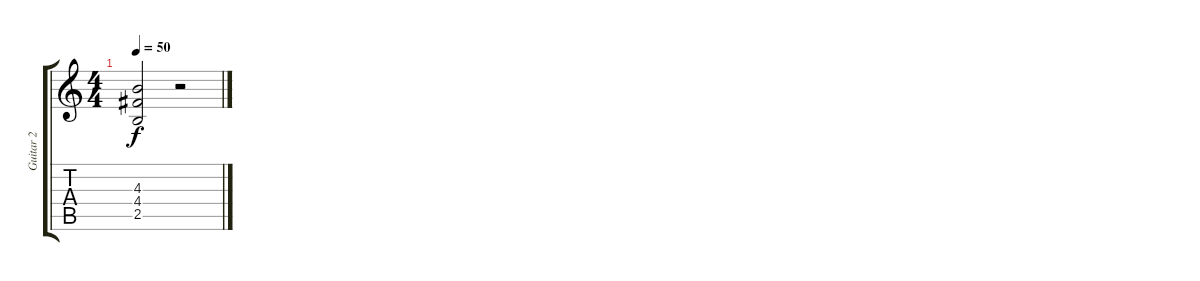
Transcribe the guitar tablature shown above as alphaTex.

\track ("Guitar 2" "Guitar 2") {instrument distortionguitar}
\staff {score tabs}
\tuning (E4 B3 G3 D3 A2 E2) {hide}
\ts (4 4)
\tempo 50
\clef g2
\ks c
(4.3 4.4 2.5).2{dy f} r.2
